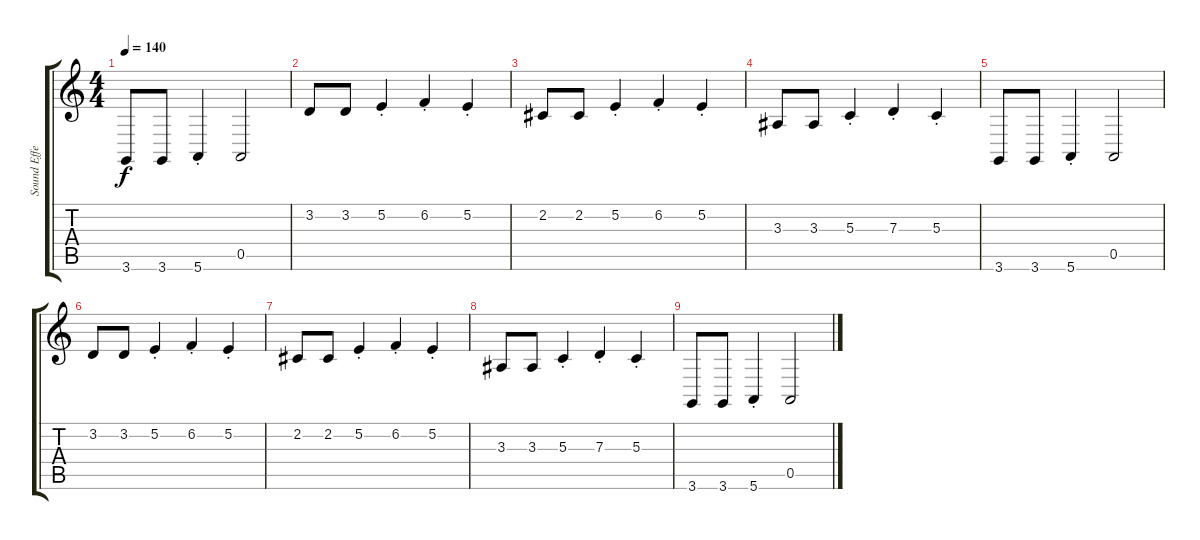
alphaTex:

\track ("Sound Effect" "Sound Effe") {instrument tangoaccordion}
\staff {score tabs}
\tuning (E4 B3 G3 D3 A2 E2) {hide}
\ts (4 4)
\tempo 140
\clef g2
\ks c
3.6.8{dy f} 3.6.8 5.6{st}.4 0.5.2 |
3.2.8 3.2.8 5.2{st}.4 6.2{st}.4 5.2{st}.4 |
2.2.8 2.2.8 5.2{st}.4 6.2{st}.4 5.2{st}.4 |
3.3.8 3.3.8 5.3{st}.4 7.3{st}.4 5.3{st}.4 |
3.6.8 3.6.8 5.6{st}.4 0.5.2 |
3.2.8{volume 2} 3.2.8 5.2{st}.4 6.2{st}.4 5.2{st}.4 |
2.2.8 2.2.8 5.2{st}.4 6.2{st}.4 5.2{st}.4 |
3.3.8 3.3.8 5.3{st}.4 7.3{st}.4 5.3{st}.4 |
3.6.8 3.6.8 5.6{st}.4 0.5.2
